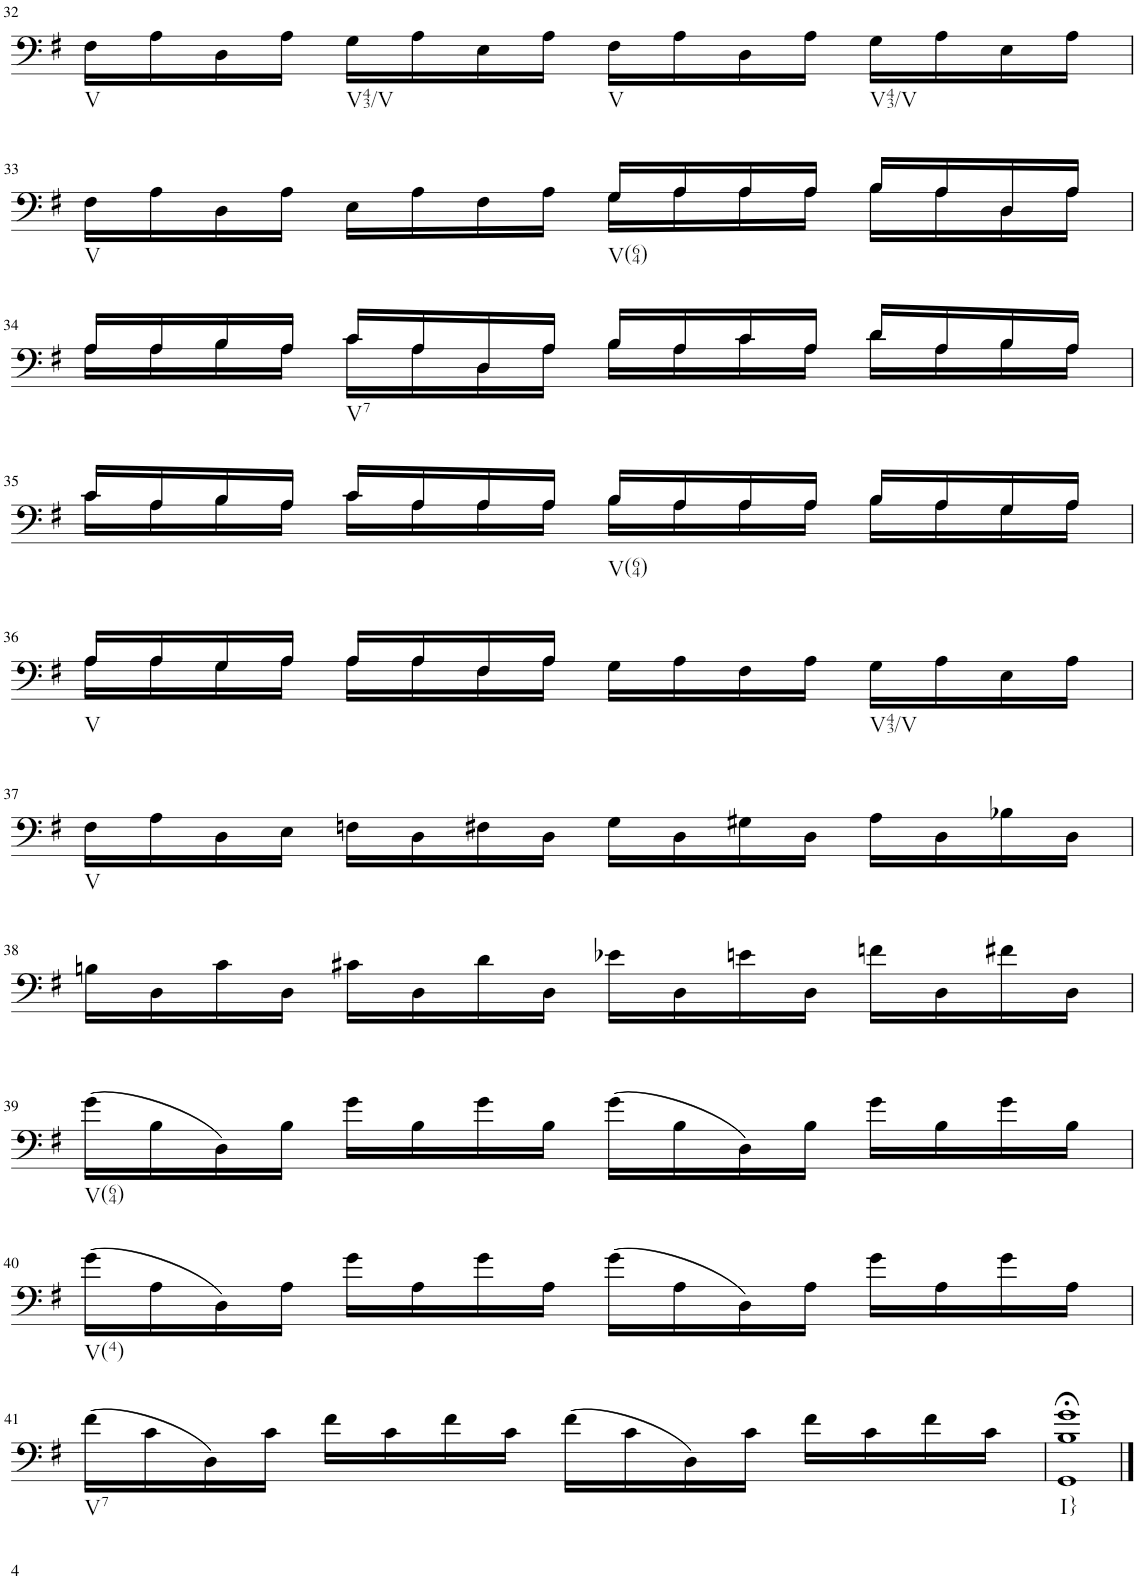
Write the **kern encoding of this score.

**kern
*part1
*staff1
*I"unbenannt
!!LO:PB:g=z
*clefF4
*k[f#]
*M4/4
*met(c)
=32
!LO:TX:b:t=V
16F#\LL
16A\
16D\
16A\JJ
!LO:TX:b:t=V43/V
16G\LL
16A\
16E\
16A\JJ
!LO:TX:b:t=V
16F#\LL
16A\
16D\
16A\JJ
!LO:TX:b:t=V43/V
16G\LL
16A\
16E\
16A\JJ
!!LO:LB:g=z
=33
*^
!LO:TX:b:t=V	!
16F#\LL	2ryy
16A\	.
16D\	.
16A\JJ	.
16E\LL	.
16A\	.
16F#\	.
16A\JJ	.
!LO:TX:b:t=V(64)	!
16G/LL	16G\LL
16A/	16A\
16A/	16A\
16A/JJ	16A\JJ
16B/LL	16B\LL
16A/	16A\
16D/	16D\
16A/JJ	16A\JJ
!!LO:LB:g=z	!!
=34	=34
16A/LL	16A\LL
16A/	16A\
16B/	16B\
16A/JJ	16A\JJ
!LO:TX:b:t=V7	!
16c/LL	16c\LL
16A/	16A\
16D/	16D\
16A/JJ	16A\JJ
16B/LL	16B\LL
16A/	16A\
16c/	16c\
16A/JJ	16A\JJ
16d/LL	16d\LL
16A/	16A\
16B/	16B\
16A/JJ	16A\JJ
!!LO:LB:g=z	!!
=35	=35
16c/LL	16c\LL
16A/	16A\
16B/	16B\
16A/JJ	16A\JJ
16c/LL	16c\LL
16A/	16A\
16A/	16A\
16A/JJ	16A\JJ
!LO:TX:b:t=V(64)	!
16B/LL	16B\LL
16A/	16A\
16A/	16A\
16A/JJ	16A\JJ
16B/LL	16B\LL
16A/	16A\
16G/	16G\
16A/JJ	16A\JJ
!!LO:LB:g=z	!!
=36	=36
!LO:TX:b:t=V	!
16A/LL	16A\LL
16A/	16A\
16G/	16G\
16A/JJ	16A\JJ
16A/LL	16A\LL
16A/	16A\
16F#/	16F#\
16A/JJ	16A\JJ
16G\LL	2ryy
16A\	.
16F#\	.
16A\JJ	.
!LO:TX:b:t=V43/V	!
16G\LL	.
16A\	.
16E\	.
16A\JJ	.
*v	*v
!!LO:LB:g=z
=37
!LO:TX:b:t=V
16F#\LL
16A\
16D\
16E\JJ
16Fn\LL
16D\
16F#X\
16D\JJ
16G\LL
16D\
16G#X\
16D\JJ
16A\LL
16D\
16B-X\
16D\JJ
!!LO:LB:g=z
=38
16Bn\LL
16D\
16c\
16D\JJ
16c#X\LL
16D\
16d\
16D\JJ
16e-X\LL
16D\
16en\
16D\JJ
16fn\LL
16D\
16f#X\
16D\JJ
!!LO:LB:g=z
=39
!LO:TX:b:t=V(64)
(16g\LL
16B\
16D\)
16B\JJ
16g\LL
16B\
16g\
16B\JJ
(16g\LL
16B\
16D\)
16B\JJ
16g\LL
16B\
16g\
16B\JJ
!!LO:LB:g=z
=40
!LO:TX:b:t=V(4)
(16g\LL
16A\
16D\)
16A\JJ
16g\LL
16A\
16g\
16A\JJ
(16g\LL
16A\
16D\)
16A\JJ
16g\LL
16A\
16g\
16A\JJ
!!LO:LB:g=z
=41
!LO:TX:b:t=V7
(16f#\LL
16c\
16D\)
16c\JJ
16f#\LL
16c\
16f#\
16c\JJ
(16f#\LL
16c\
16D\)
16c\JJ
16f#\LL
16c\
16f#\
16c\JJ
=42
!LO:TX:b:t=I}
1GG;< 1B;< 1g;<
==
*-
